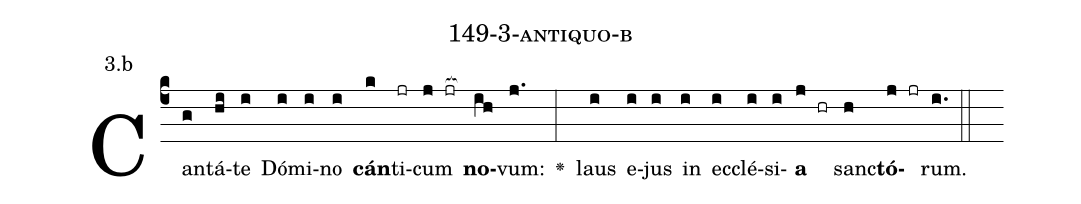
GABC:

name: 149-3-antiquo-b;
annotation: 3.b;
%%
(c4)Can(g)tá(hi)te(i) Dó(i)mi(i)no(i) <b>cán</b>(k)ti(jr)cum(j jr[ocb:1{]) <b>no</b>(ih[ocb:0}])vum:(j.) <v>\greheightstar</v>(:) laus(i) e(i)jus(i) in(i) ec(i)clé(i)si(i)<b>a</b>(j hr) sanc(h)<b>tó</b>(j jr)rum.(i.) (::)


%E(i) u(i) o(j) u(h) a(j) e.(i.) (::)
